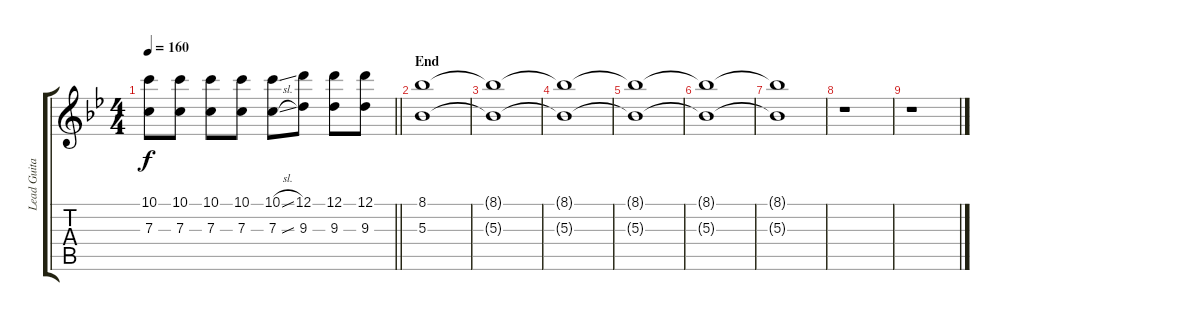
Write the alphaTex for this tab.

\track ("Lead Guitar 2" "Lead Guita") {instrument distortionguitar}
\staff {score tabs}
\tuning (D4 A3 F3 C3 G2 C2) {hide}
\ts (4 4)
\tempo 160
\clef g2
\barLineRight lightlight
\ks gminor
(10.1 7.3).8{dy f} (10.1 7.3).8 (10.1 7.3).8 (10.1 7.3).8 (10.1{sl} 7.3{sl}).8 (12.1 9.3).8 (12.1 9.3).8 (12.1 9.3).8 |
\section ("" "End")
(8.1 5.3).1 |
(8.1{t} 5.3{t}).1 |
(8.1{t} 5.3{t}).1 |
(8.1{t} 5.3{t}).1{volume 0} |
(8.1{t} 5.3{t}).1 |
(8.1{t} 5.3{t}).1 |
r.1 |
r.1
